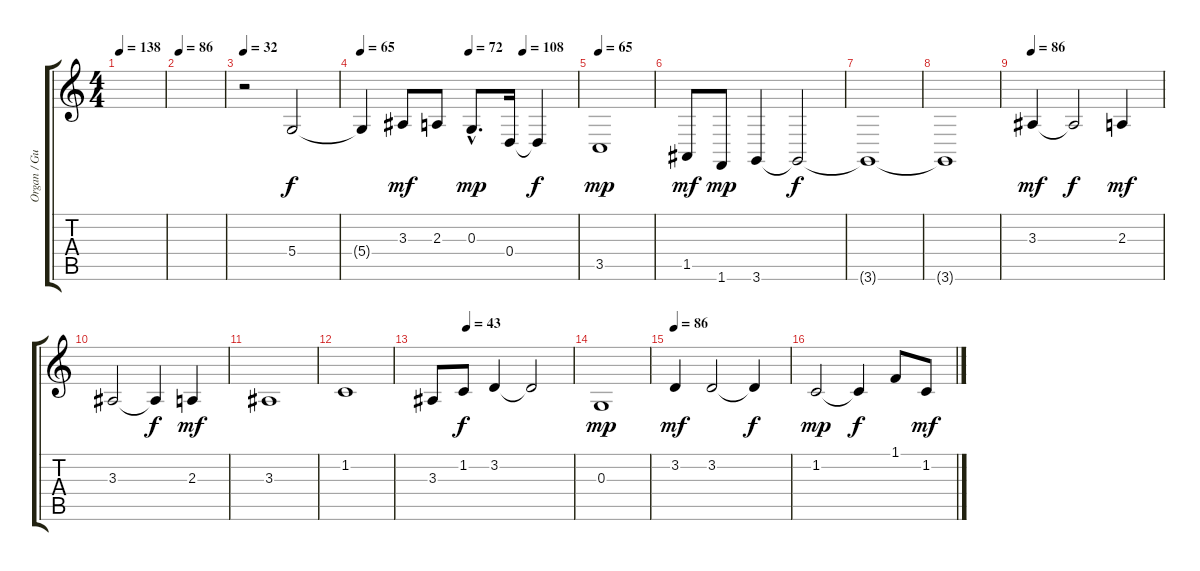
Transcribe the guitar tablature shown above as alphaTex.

\track ("Organ / Guitar" "Organ / Gu") {instrument frenchhorn}
\staff {score tabs}
\tuning (E4 B3 G3 D3 A2 E2) {hide}
\ts (4 4)
\tempo 138
\tempo 22
\tempo 138
\clef g2
\ks c
|
\tempo 86
|
\tempo 32
r.2 5.4.2 |
\tempo 65
\tempo (72 0.5)
\tempo (108 0.75)
5.4{t}.4{dy f} 3.3.8{dy mf} 2.3.8 0.3{hac}.8{d dy mp} 0.4.16 0.4{t}.4{dy f} |
\tempo 65
3.5.1{dy mp} |
1.5.8{dy mf} 1.6.8{dy mp} 3.6.4 3.6{t}.2{dy f} |
3.6{t}.1 |
3.6{t}.1 |
\tempo 86
3.3.4{dy mf} 3.3{t}.2{dy f} 2.3.4{dy mf} |
3.3.2 3.3{t}.4{dy f} 2.3.4{dy mf} |
3.3.1 |
1.2.1 |
\tempo (43 0.25)
3.3.8 1.2.8{dy f} 3.2.4 3.2{t}.2 |
0.3.1{dy mp} |
\tempo 86
3.2.4{dy mf} 3.2.2 3.2{t}.4{dy f} |
1.2.2{dy mp} 1.2{t}.4{dy f} 1.1.8 1.2.8{dy mf}
